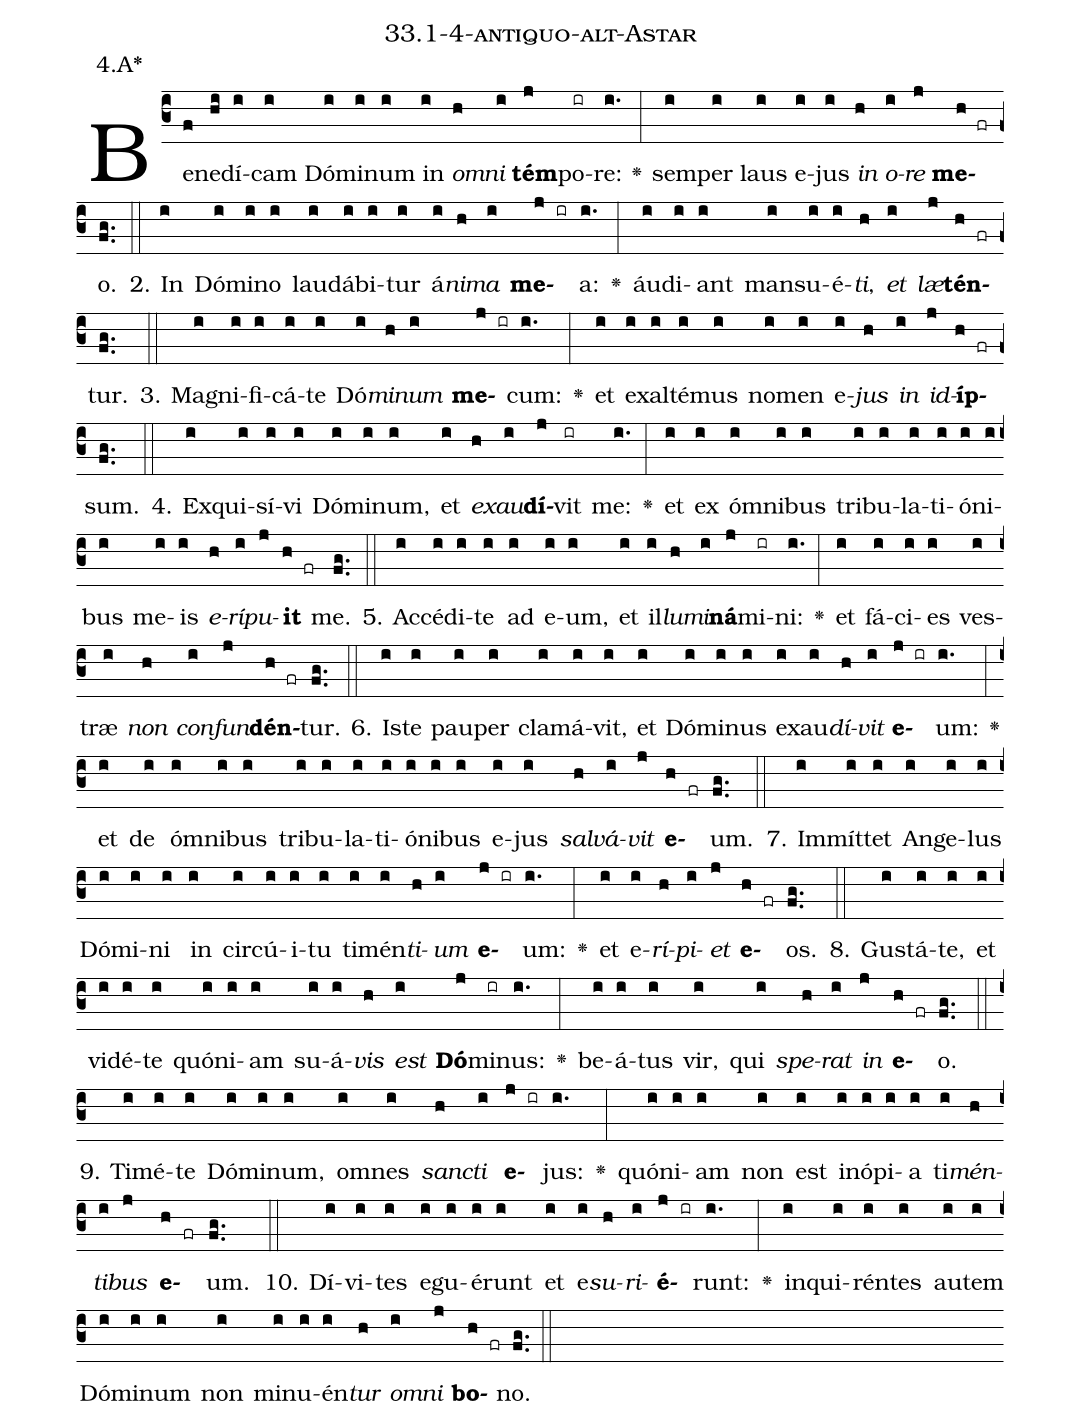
name: 33.1-4-antiquo-alt-Astar;
annotation: 4.A*;
%%
(c3)Be(f)ne(hi)dí(i)cam(i) Dó(i)mi(i)num(i) in(i) <i>om</i>(h)<i>ni</i>(i) <b>tém</b>(j)po(ir)re:(i.) <v>\greheightstar</v>(:) sem(i)per(i) laus(i) e(i)jus(i) <i>in</i>(h) <i>o</i>(i)<i>re</i>(j) <b>me</b>(h fr)o.(fg..) (::)
2. In(i) Dó(i)mi(i)no(i) lau(i)dá(i)bi(i)tur(i) á(i)<i>ni</i>(h)<i>ma</i>(i) <b>me</b>(j ir)a:(i.) <v>\greheightstar</v>(:) áu(i)di(i)ant(i) man(i)su(i)é(i)<i>ti</i>,(h) <i>et</i>(i) <i>læ</i>(j)<b>tén</b>(h fr)tur.(fg..) (::)
3. Ma(i)gni(i)fi(i)cá(i)te(i) Dó(i)<i>mi</i>(h)<i>num</i>(i) <b>me</b>(j ir)cum:(i.) <v>\greheightstar</v>(:) et(i) ex(i)al(i)té(i)mus(i) no(i)men(i) e(i)<i>jus</i>(h) <i>in</i>(i) <i>id</i>(j)<b>íp</b>(h fr)sum.(fg..) (::)
4. Ex(i)qui(i)sí(i)vi(i) Dó(i)mi(i)num,(i) et(i) <i>ex</i>(h)<i>au</i>(i)<b>dí</b>(j)vit(ir) me:(i.) <v>\greheightstar</v>(:) et(i) ex(i) óm(i)ni(i)bus(i) tri(i)bu(i)la(i)ti(i)ó(i)ni(i)bus(i) me(i)is(i) <i>e</i>(h)<i>rí</i>(i)<i>pu</i>(j)<b>it</b>(h fr) me.(fg..) (::)
5. Ac(i)cé(i)di(i)te(i) ad(i) e(i)um,(i) et(i) il(i)<i>lu</i>(h)<i>mi</i>(i)<b>ná</b>(j)mi(ir)ni:(i.) <v>\greheightstar</v>(:) et(i) fá(i)ci(i)es(i) ves(i)træ(i) <i>non</i>(h) <i>con</i>(i)<i>fun</i>(j)<b>dén</b>(h fr)tur.(fg..) (::)
6. Is(i)te(i) pau(i)per(i) cla(i)má(i)vit,(i) et(i) Dó(i)mi(i)nus(i) ex(i)au(i)<i>dí</i>(h)<i>vit</i>(i) <b>e</b>(j ir)um:(i.) <v>\greheightstar</v>(:) et(i) de(i) óm(i)ni(i)bus(i) tri(i)bu(i)la(i)ti(i)ó(i)ni(i)bus(i) e(i)jus(i) <i>sal</i>(h)<i>vá</i>(i)<i>vit</i>(j) <b>e</b>(h fr)um.(fg..) (::)
7. Im(i)mít(i)tet(i) An(i)ge(i)lus(i) Dó(i)mi(i)ni(i) in(i) cir(i)cú(i)i(i)tu(i) ti(i)mén(i)<i>ti</i>(h)<i>um</i>(i) <b>e</b>(j ir)um:(i.) <v>\greheightstar</v>(:) et(i) e(i)<i>rí</i>(h)<i>pi</i>(i)<i>et</i>(j) <b>e</b>(h fr)os.(fg..) (::)
8. Gus(i)tá(i)te,(i) et(i) vi(i)dé(i)te(i) quón(i)i(i)am(i) su(i)á(i)<i>vis</i>(h) <i>est</i>(i) <b>Dó</b>(j)mi(ir)nus:(i.) <v>\greheightstar</v>(:) be(i)á(i)tus(i) vir,(i) qui(i) <i>spe</i>(h)<i>rat</i>(i) <i>in</i>(j) <b>e</b>(h fr)o.(fg..) (::)
9. Ti(i)mé(i)te(i) Dó(i)mi(i)num,(i) om(i)nes(i) <i>sanc</i>(h)<i>ti</i>(i) <b>e</b>(j ir)jus:(i.) <v>\greheightstar</v>(:) quón(i)i(i)am(i) non(i) est(i) in(i)ó(i)pi(i)a(i) ti(i)<i>mén</i>(h)<i>ti</i>(i)<i>bus</i>(j) <b>e</b>(h fr)um.(fg..) (::)
10. Dí(i)vi(i)tes(i) e(i)gu(i)é(i)runt(i) et(i) e(i)<i>su</i>(h)<i>ri</i>(i)<b>é</b>(j ir)runt:(i.) <v>\greheightstar</v>(:) in(i)qui(i)rén(i)tes(i) au(i)tem(i) Dó(i)mi(i)num(i) non(i) mi(i)nu(i)én(i)<i>tur</i>(h) <i>om</i>(i)<i>ni</i>(j) <b>bo</b>(h fr)no.(fg..) (::)
